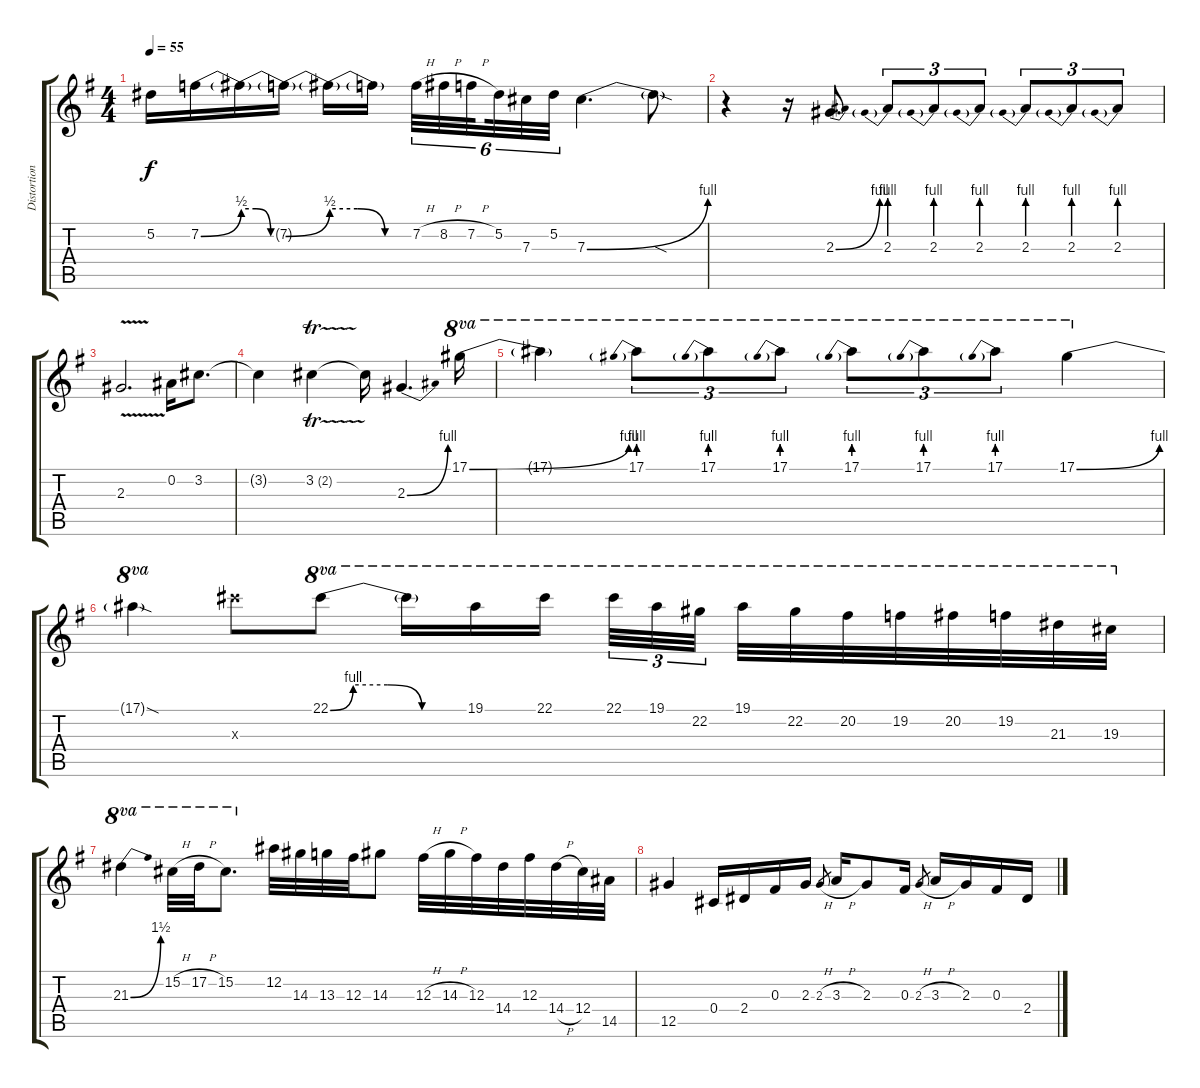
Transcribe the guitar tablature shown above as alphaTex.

\track ("Distortion" "Distortion") {instrument distortionguitar}
\staff {score tabs}
\tuning (Eb4 Bb3 Gb3 Db3 Ab2 Eb2) {hide}
\ts (4 4)
\tempo 55
\clef g2
\ks g
5.2.16{dy f} 7.2{be (bend 0 0 60 2)}.16 7.2{be (custom 0 2 20 2 40 0 60 0) t}.16 7.2{be (bend 0 0 60 2) t}.16 7.2{be (custom 0 2 20 2 40 0 60 0) t}.16 7.2{t}.16{beam splitsecondary} 7.2{h}.32{tu (6 4)} 8.2{h}.32{tu (6 4)} 7.2{h}.32{tu (6 4) beam splitsecondary} 5.2.32{tu (6 4)} 7.3.32{tu (6 4)} 5.2.32{tu (6 4)} 7.3{be (bend 0 0 60 4)}.4{d} 7.3{sod t}.8 |
r.4 r.16 2.3{be (bend 0 0 60 4)}.8{d} 2.3{be (prebend 0 4 60 4)}.8{tu (3 2)} 2.3{be (prebend 0 4 60 4)}.8{tu (3 2)} 2.3{be (prebend 0 4 60 4)}.8{tu (3 2)} 2.3{be (prebend 0 4 60 4)}.8{tu (3 2)} 2.3{be (prebend 0 4 60 4)}.8{tu (3 2)} 2.3{be (prebend 0 4 60 4)}.8{tu (3 2)} |
2.3{v}.2{d} 0.2.16 3.2.8{d} |
3.2{t}.4 3.2{tr (2 32)}.4 3.2{t}.16 2.3{be (bend 0 0 60 4)}.4{d} 17.1{be (bend 0 0 60 4)}.16{ot 8va} |
17.1{t}.4{ot 8va} 17.1{be (prebend 0 4 60 4)}.8{tu (3 2) ot 8va} 17.1{be (prebend 0 4 60 4)}.8{tu (3 2) ot 8va} 17.1{be (prebend 0 4 60 4)}.8{tu (3 2) ot 8va} 17.1{be (prebend 0 4 60 4)}.8{tu (3 2) ot 8va} 17.1{be (prebend 0 4 60 4)}.8{tu (3 2) ot 8va} 17.1{be (prebend 0 4 60 4)}.8{tu (3 2) ot 8va} 17.1{be (bend 0 0 60 4)}.4{ot 8va} |
17.1{sod t}.4{ot 8va} 19.3{x}.8 22.1{be (custom 0 0 10 4 25 4 40 0 60 0)}.8{ot 8va} 22.1{t}.16{ot 8va} 19.1.16{ot 8va} 22.1.16{ot 8va beam splitsecondary} 22.1.32{tu (3 2) ot 8va} 19.1.32{tu (3 2) ot 8va} 22.2.32{tu (3 2) ot 8va} 19.1.32{ot 8va} 22.2.32{ot 8va} 20.2.32{ot 8va} 19.2.32{ot 8va} 20.2.32{ot 8va} 19.2.32{ot 8va} 21.3.32{ot 8va} 19.3.32{ot 8va} |
21.3{be (bend 0 0 60 6)}.4{ot 8va} 15.2{h}.32{ot 8va} 17.2{h}.32{ot 8va} 15.2.8{d ot 8va} 12.2.32 14.3.32 13.3.32 12.3.32 14.3.8 12.3{h}.32 14.3{h}.32 12.3.32 14.4.32 12.3.32 14.4{h}.32 12.4.32 14.5.32 |
12.5.4 0.4.16 2.4.16 0.3.16 2.3.16 2.3{h}.8{gr} 3.3{h}.16 2.3.8 0.3.16 2.3{h}.8{gr} 3.3{h}.16 2.3.16 0.3.16 2.4.16
